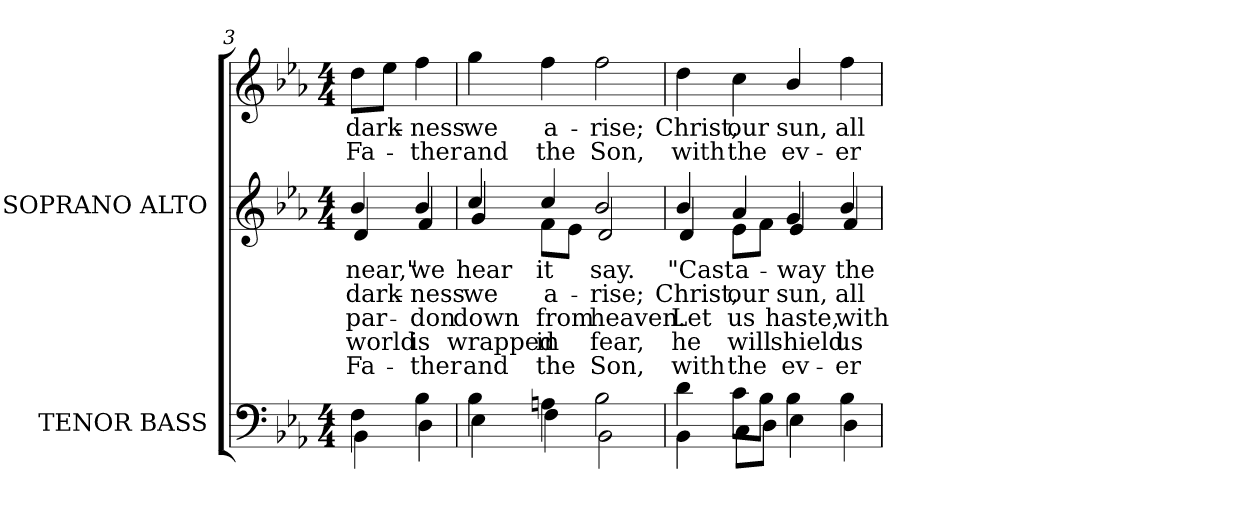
**kern	**kern	**text	**text	**text	**text	**text	**kern	**text	**text
*part2	*part1	*part1	*part1	*part1	*part1	*part1	*part1	*part1	*part1
*staff3	*staff2	*staff2	*staff2	*staff2	*staff2	*staff2	*staff1	*staff1	*staff1
*I"TENOR BASS	*I"SOPRANO ALTO	*	*	*	*	*	*	*	*
*I'T. B.	*I'S. A.	*	*	*	*	*	*	*	*
!!LO:LB:g=z
*clefF4	*clefG2	*	*	*	*	*	*clefG2	*	*
*k[b-e-a-]	*k[b-e-a-]	*	*	*	*	*	*k[b-e-a-]	*	*
*E-:	*E-:	*	*	*	*	*	*E-:	*	*
*M4/4	*M4/4	*	*	*	*	*	*M4/4	*	*
=3	=3	=3	=3	=3	=3	=3	=3	=3	=3
*^	*	*	*	*	*	*	*	*	*
!	!	!	!LO:LY:b:color=#000000	!LO:LY:b:color=#000000	!LO:LY:b:color=#000000	!LO:LY:b:color=#000000	!LO:LY:b:color=#000000	!	!	!
*	*	*^	*	*	*	*	*	*	*	*
!	!	!	!	!	!	!	!	!	!	!LO:LY:b:color=#000000	!LO:LY:b:color=#000000
4Fi\	4BB-i\	4b-i/	4di/	near,"	dark-	par-	world	Fa-	8ddi\L	dark-	Fa-
.	.	.	.	.	.	.	.	.	8ee-i\J	.	.
!	!	!	!	!LO:LY:b:color=#000000	!LO:LY:b:color=#000000	!LO:LY:b:color=#000000	!LO:LY:b:color=#000000	!LO:LY:b:color=#000000	!	!	!
!	!	!	!	!	!	!	!	!	!	!LO:LY:b:color=#000000	!LO:LY:b:color=#000000
4B-i\	4Di\	4b-i/	4fi/	we	-ness	-don	is	-ther	4ffi\	-ness	-ther
=4	=4	=4	=4	=4	=4	=4	=4	=4	=4	=4	=4
!	!	!	!	!LO:LY:b:color=#000000	!LO:LY:b:color=#000000	!LO:LY:b:color=#000000	!LO:LY:b:color=#000000	!LO:LY:b:color=#000000	!	!	!
!	!	!	!	!	!	!	!	!	!	!LO:LY:b:color=#000000	!LO:LY:b:color=#000000
4B-i\	4E-i\	4cci/	4gi/	hear	we	down	wrapped	and	4ggi\	we	and
!	!	!	!	!LO:LY:b:color=#000000	!LO:LY:b:color=#000000	!LO:LY:b:color=#000000	!LO:LY:b:color=#000000	!LO:LY:b:color=#000000	!	!	!
!	!	!	!	!	!	!	!	!	!	!LO:LY:b:color=#000000	!LO:LY:b:color=#000000
4Ani\	4Fi\	4cci/	8fi\L	it	a-	from	in	the	4ffi\	a-	the
.	.	.	8e-i\J	.	.	.	.	.	.	.	.
!	!	!	!	!LO:LY:b:color=#000000	!LO:LY:b:color=#000000	!LO:LY:b:color=#000000	!LO:LY:b:color=#000000	!LO:LY:b:color=#000000	!	!	!
!	!	!	!	!	!	!	!	!	!	!LO:LY:b:color=#000000	!LO:LY:b:color=#000000
2B-i\	2BB-i\	2b-i/	2di/	say.	-rise;	heaven.	fear,	Son,	2ffi\	-rise;	Son,
=5	=5	=5	=5	=5	=5	=5	=5	=5	=5	=5	=5
!	!	!	!	!LO:LY:b:color=#000000	!LO:LY:b:color=#000000	!LO:LY:b:color=#000000	!LO:LY:b:color=#000000	!LO:LY:b:color=#000000	!	!	!
!	!	!	!	!	!	!	!	!	!	!LO:LY:b:color=#000000	!LO:LY:b:color=#000000
4di\	4BB-i\	4b-i/	4di/	"Cast	Christ,	Let	he	with	4ddi\	Christ,	with
!	!	!	!	!LO:LY:b:color=#000000	!LO:LY:b:color=#000000	!LO:LY:b:color=#000000	!LO:LY:b:color=#000000	!LO:LY:b:color=#000000	!	!	!
!	!	!	!	!	!	!	!	!	!	!LO:LY:b:color=#000000	!LO:LY:b:color=#000000
8ci\L	8Ci\L	4a-i/	8e-i\L	a-	our	us	will	the	4cci\	our	the
8B-i\J	8Di\J	.	8fi\J	.	.	.	.	.	.	.	.
!	!	!	!	!LO:LY:b:color=#000000	!LO:LY:b:color=#000000	!LO:LY:b:color=#000000	!LO:LY:b:color=#000000	!LO:LY:b:color=#000000	!	!	!
!	!	!	!	!	!	!	!	!	!	!LO:LY:b:color=#000000	!LO:LY:b:color=#000000
4B-i\	4E-i\	4gi/	4e-i/	-way	sun,	haste,	shield	ev-	4b-i/	sun,	ev-
!	!	!	!	!LO:LY:b:color=#000000	!LO:LY:b:color=#000000	!LO:LY:b:color=#000000	!LO:LY:b:color=#000000	!LO:LY:b:color=#000000	!	!	!
!	!	!	!	!	!	!	!	!	!	!LO:LY:b:color=#000000	!LO:LY:b:color=#000000
4B-i\	4Di\	4b-i/	4fi/	the	all	with	us	-er-	4ffi\	all	-er-
*v	*v	*	*	*	*	*	*	*	*	*	*
*	*v	*v	*	*	*	*	*	*	*	*
=	=	=	=	=	=	=	=	=	=
*-	*-	*-	*-	*-	*-	*-	*-	*-	*-
